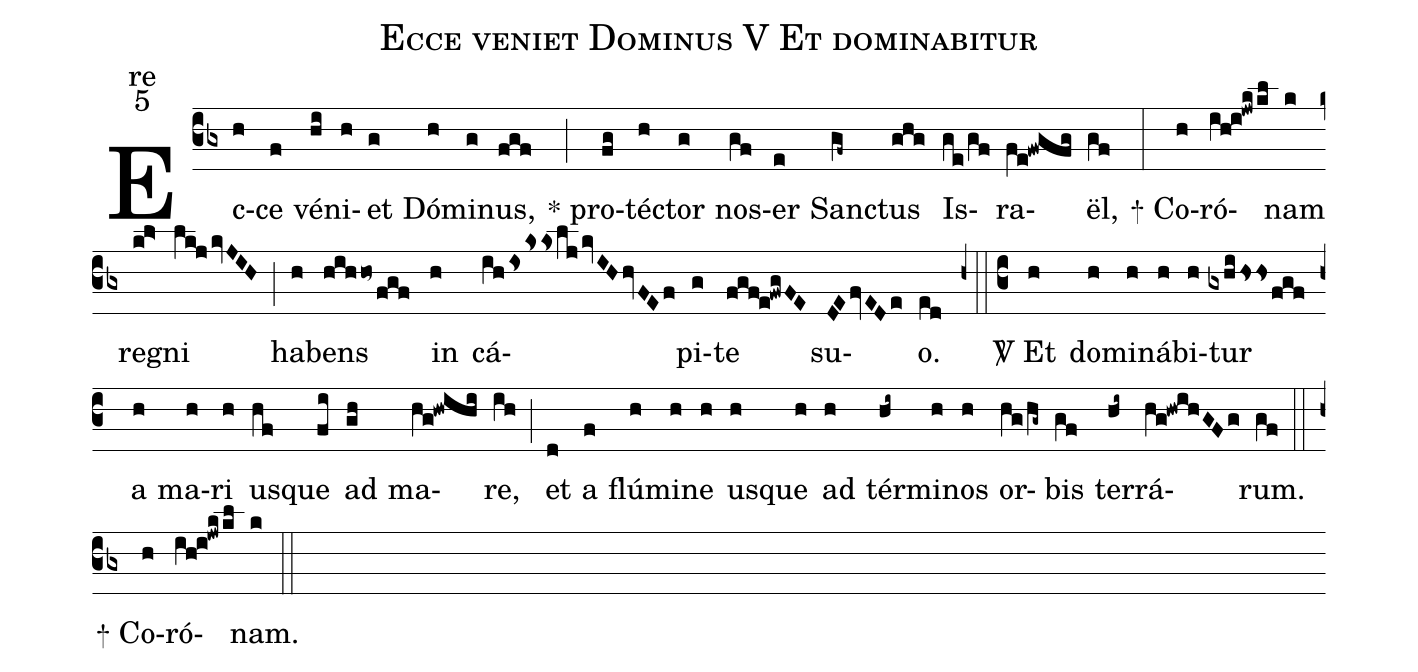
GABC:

name:Ecce veniet Dominus V Et dominabitur;
office-part:re;
mode:5;
%%
(cb3) Ec(h)ce(f) vé(hi)ni(h)et(g) Dó(h)mi(g)nus,(fgf) (;)
<sp>*</sp> pro(fg)téc(h)tor(g) nos(gf)er(e) Sanc(gf~)tus(ghg) Is(ge/gf)ra(fe!fwgfg)ël,(gf) (:)
<sp>+</sp> Co(h)ró(ih!i!jwkkl)nam(k) re(k!l>)gni(lk!jkvJIH) (;)
ha(h)bens(hihho~fgf) in(h) cá(ihIsKssljkvIHhvFEf)pi(g)te(fgf!e!fwgFE) su(DEfvEDe)o.(ed) (z0::c3)
<sp>V/</sp> Et(h) do(h)mi(h)ná(h)bi(h)tur(gxhiHssfgf) a(h) ma(h)ri(h) us(hf)que(fi) ad(gh) ma(hg!hwihi)re,(ih) (;)
et(d) a(f) flú(h)mi(h)ne(h) us(h)que(h) ad(h) tér(hi~)mi(h)nos(h) or(hg/hg~)bis(gf) ter(hi~)rá(hg!hwihGFg)rum.(gf) (z0::cb3)
<sp>+</sp> Co(h)ró(ih!i!jwkkl)nam.(k) (::)
